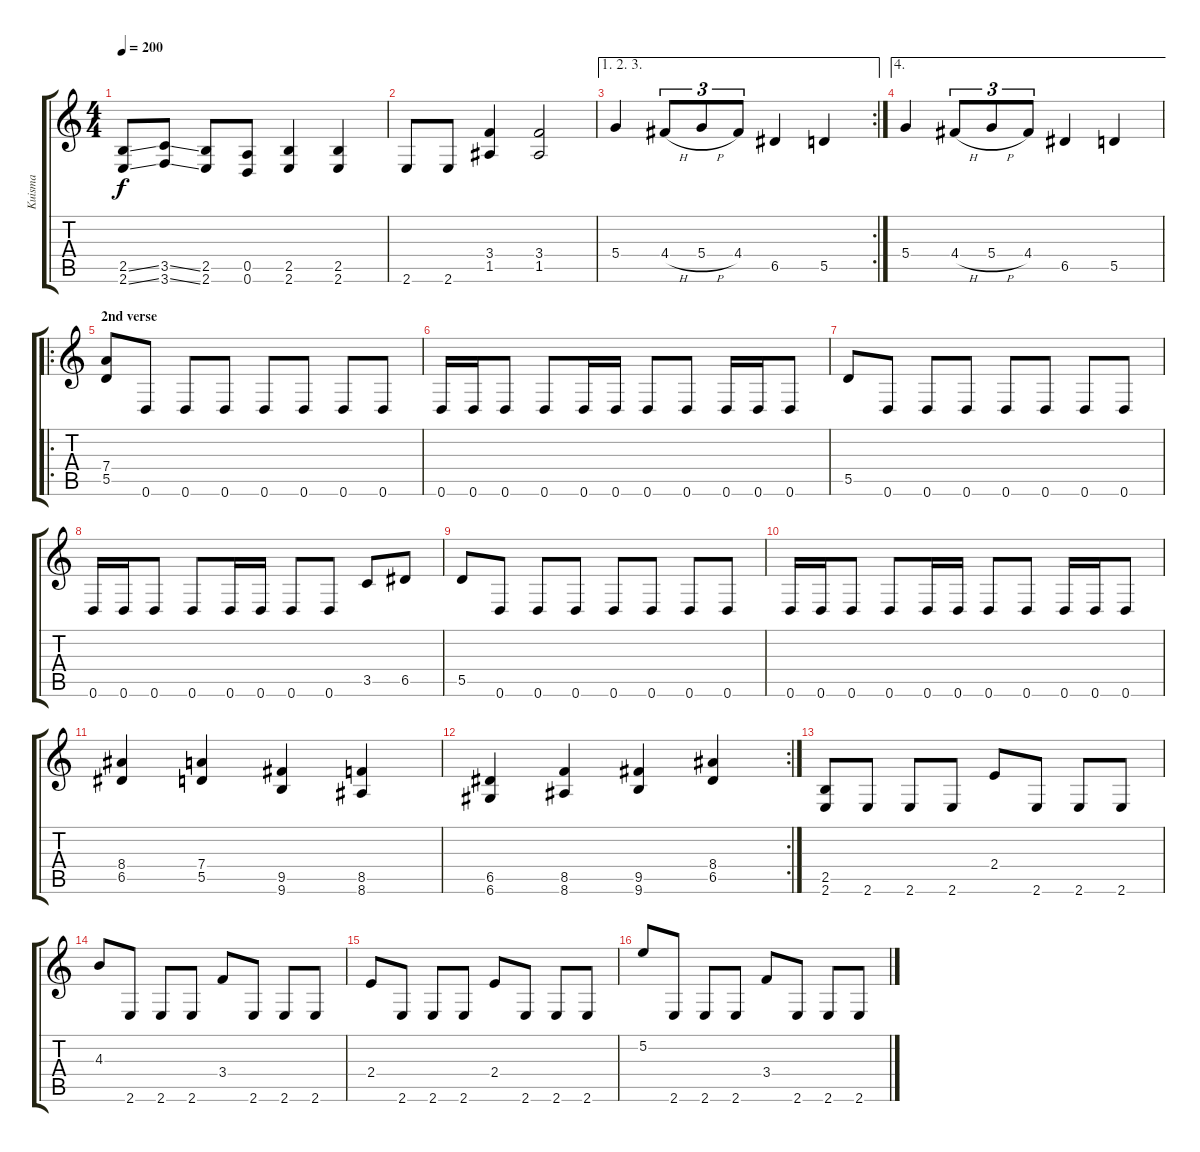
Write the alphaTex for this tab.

\track ("Kuisma" "Kuisma") {instrument distortionguitar}
\staff {score tabs}
\tuning (E4 B3 G3 D3 A2 D2) {hide}
\ts (4 4)
\tempo 200
\clef g2
\ks c
(2.5{ss} 2.6{ss}).8{dy f} (3.5{ss} 3.6{ss}).8 (2.5 2.6).8 (0.5 0.6).8 (2.5 2.6).4 (2.5 2.6).4 |
2.6.8 2.6.8 (3.4 1.5).4 (3.4 1.5).2 |
\ae (1 2 3)
\rc 2
5.4.4 4.4{h}.8{tu (3 2)} 5.4{h}.8{tu (3 2)} 4.4.8{tu (3 2)} 6.5.4 5.5.4 |
\ae 4
5.4.4 4.4{h}.8{tu (3 2)} 5.4{h}.8{tu (3 2)} 4.4.8{tu (3 2)} 6.5.4 5.5.4 |
\ro
\section ("" "2nd verse")
(7.4 5.5).8 0.6.8 0.6.8 0.6.8 0.6.8 0.6.8 0.6.8 0.6.8 |
0.6.16 0.6.16 0.6.8 0.6.8 0.6.16 0.6.16 0.6.8 0.6.8 0.6.16 0.6.16 0.6.8 |
5.5.8 0.6.8 0.6.8 0.6.8 0.6.8 0.6.8 0.6.8 0.6.8 |
0.6.16 0.6.16 0.6.8 0.6.8 0.6.16 0.6.16 0.6.8 0.6.8 3.5.8 6.5.8 |
5.5.8 0.6.8 0.6.8 0.6.8 0.6.8 0.6.8 0.6.8 0.6.8 |
0.6.16 0.6.16 0.6.8 0.6.8 0.6.16 0.6.16 0.6.8 0.6.8 0.6.16 0.6.16 0.6.8 |
(8.4 6.5).4 (7.4 5.5).4 (9.5 9.6).4 (8.5 8.6).4 |
\rc 2
(6.5 6.6).4 (8.5 8.6).4 (9.5 9.6).4 (8.4 6.5).4 |
(2.5 2.6).8 2.6.8 2.6.8 2.6.8 2.4.8 2.6.8 2.6.8 2.6.8 |
4.3.8 2.6.8 2.6.8 2.6.8 3.4.8 2.6.8 2.6.8 2.6.8 |
2.4.8 2.6.8 2.6.8 2.6.8 2.4.8 2.6.8 2.6.8 2.6.8 |
5.2.8 2.6.8 2.6.8 2.6.8 3.4.8 2.6.8 2.6.8 2.6.8
